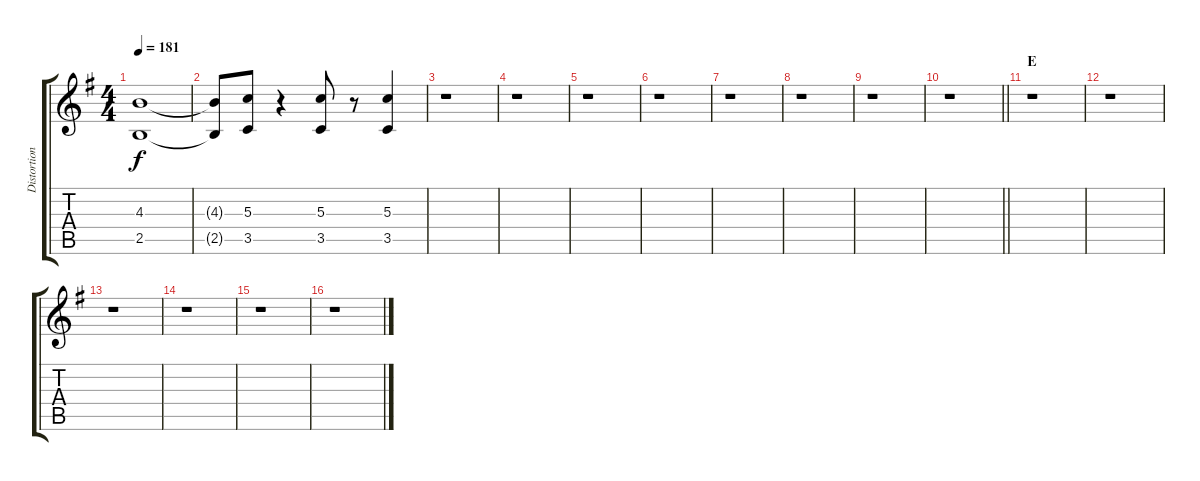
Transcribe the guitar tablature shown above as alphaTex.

\track ("Distortion 4" "Distortion") {instrument distortionguitar}
\staff {score tabs}
\tuning (E4 B3 G3 D3 A2 E2) {hide}
\ts (4 4)
\tempo 181
\clef g2
\ks g
(4.3 2.5).1{dy f} |
(4.3{t} 2.5{t}).8 (5.3 3.5).8 r.4 (5.3 3.5).8 r.8 (5.3 3.5).4 |
r.1 |
r.1 |
r.1 |
r.1 |
r.1 |
r.1 |
r.1 |
\barLineRight lightlight
r.1 |
\section ("" "E")
r.1 |
r.1 |
r.1 |
r.1 |
r.1 |
r.1
